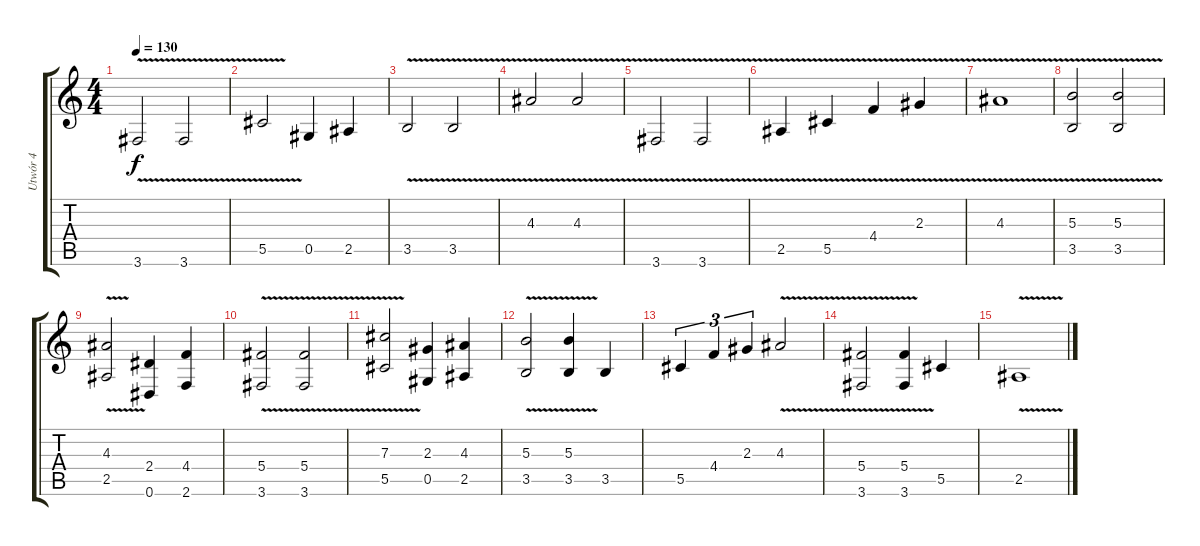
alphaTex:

\track ("Utwór 4" "Utwór 4") {instrument distortionguitar}
\staff {score tabs}
\tuning (Eb4 Bb3 Gb3 Db3 Ab2 Eb2) {hide}
\ts (4 4)
\tempo 130
\clef g2
\ks c
3.6{v}.2{dy f} 3.6{v}.2 |
5.5{v}.2 0.5.4 2.5.4 |
3.5{v}.2 3.5{v}.2 |
4.3{v}.2 4.3{v}.2 |
3.6{v}.2 3.6{v}.2 |
2.5{v}.4 5.5{v}.4 4.4{v}.4 2.3{v}.4 |
4.3{v}.1 |
(5.3{v} 3.5).2 (5.3 3.5{v}).2 |
(4.3 2.5{v}).2 (2.4 0.6).4 (4.4 2.6).4 |
(5.4 3.6{v}).2 (5.4 3.6{v}).2 |
(7.3 5.5{v}).2 (2.3 0.5).4 (4.3 2.5).4 |
(5.3 3.5{v}).2 (5.3 3.5{v}).4 3.5.4 |
5.5.4{tu (3 2)} 4.4.4{tu (3 2)} 2.3.4{tu (3 2)} 4.3{v}.2 |
(5.4 3.6{v}).2 (5.4 3.6{v}).4 5.5.4 |
2.5{v}.1
